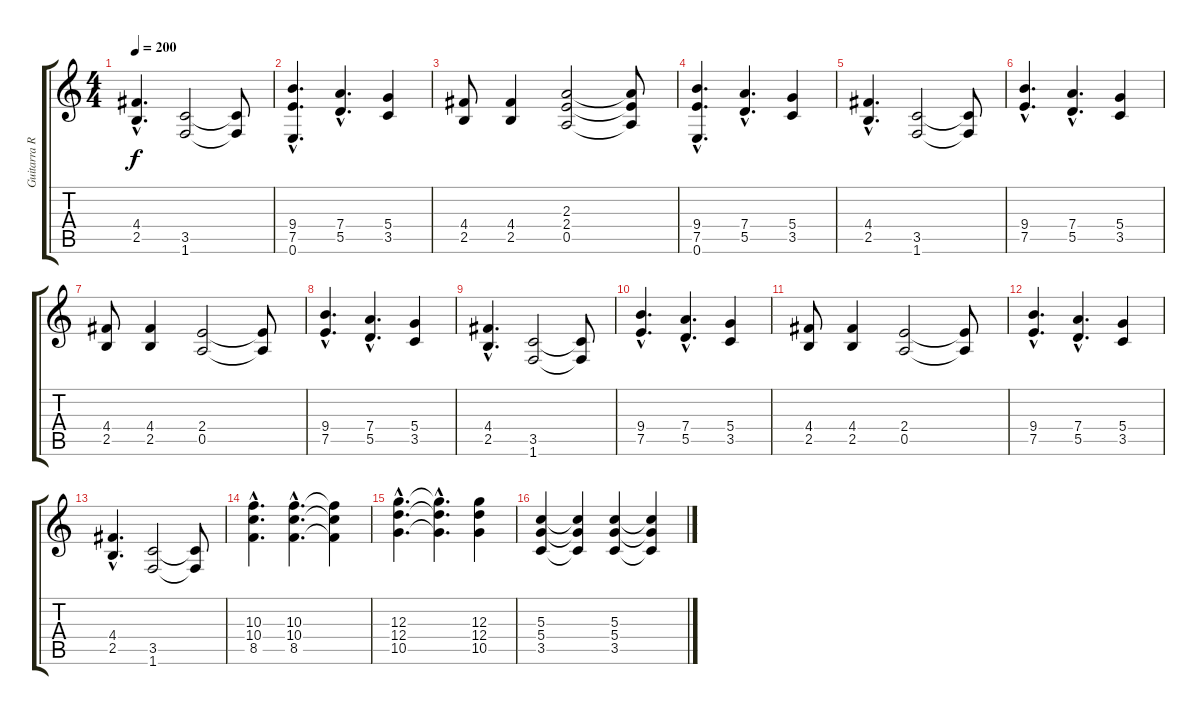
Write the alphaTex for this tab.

\track ("Guitarra Ritmica" "Guitarra R") {instrument distortionguitar}
\staff {score tabs}
\tuning (E4 B3 G3 D3 A2 E2) {hide}
\ts (4 4)
\tempo 200
\clef g2
\ks c
(4.4{hac} 2.5{hac}).4{d dy f} (3.5 1.6).2 (3.5{t} 1.6{t}).8 |
(9.4{hac} 7.5{hac} 0.6{hac}).4{d} (7.4{hac} 5.5{hac}).4{d} (5.4 3.5).4 |
(4.4 2.5).8 (4.4 2.5).4 (2.3 2.4 0.5).2 (2.3{t} 2.4{t} 0.5{t}).8 |
(9.4{hac} 7.5{hac} 0.6{hac}).4{d} (7.4{hac} 5.5{hac}).4{d} (5.4 3.5).4 |
(4.4{hac} 2.5{hac}).4{d} (3.5 1.6).2 (3.5{t} 1.6{t}).8 |
(9.4{hac} 7.5{hac}).4{d} (7.4{hac} 5.5{hac}).4{d} (5.4 3.5).4 |
(4.4 2.5).8 (4.4 2.5).4 (2.4 0.5).2 (2.4{t} 0.5{t}).8 |
(9.4{hac} 7.5{hac}).4{d} (7.4{hac} 5.5{hac}).4{d} (5.4 3.5).4 |
(4.4{hac} 2.5{hac}).4{d} (3.5 1.6).2 (3.5{t} 1.6{t}).8 |
(9.4{hac} 7.5{hac}).4{d} (7.4{hac} 5.5{hac}).4{d} (5.4 3.5).4 |
(4.4 2.5).8 (4.4 2.5).4 (2.4 0.5).2 (2.4{t} 0.5{t}).8 |
(9.4{hac} 7.5{hac}).4{d} (7.4{hac} 5.5{hac}).4{d} (5.4 3.5).4 |
(4.4{hac} 2.5{hac}).4{d} (3.5 1.6).2 (3.5{t} 1.6{t}).8 |
(10.3{hac} 10.4{hac} 8.5{hac}).4{d} (10.3{hac} 10.4{hac} 8.5{hac}).4{d} (10.3{t} 10.4{t} 8.5{t}).4 |
(12.3{hac} 12.4{hac} 10.5{hac}).4{d} (12.3{hac t} 12.4{hac t} 10.5{hac t}).4{d} (12.3 12.4 10.5).4 |
(5.3 5.4 3.5).4 (5.3{t} 5.4{t} 3.5{t}).4 (5.3 5.4 3.5).4 (5.3{t} 5.4{t} 3.5{t}).4
